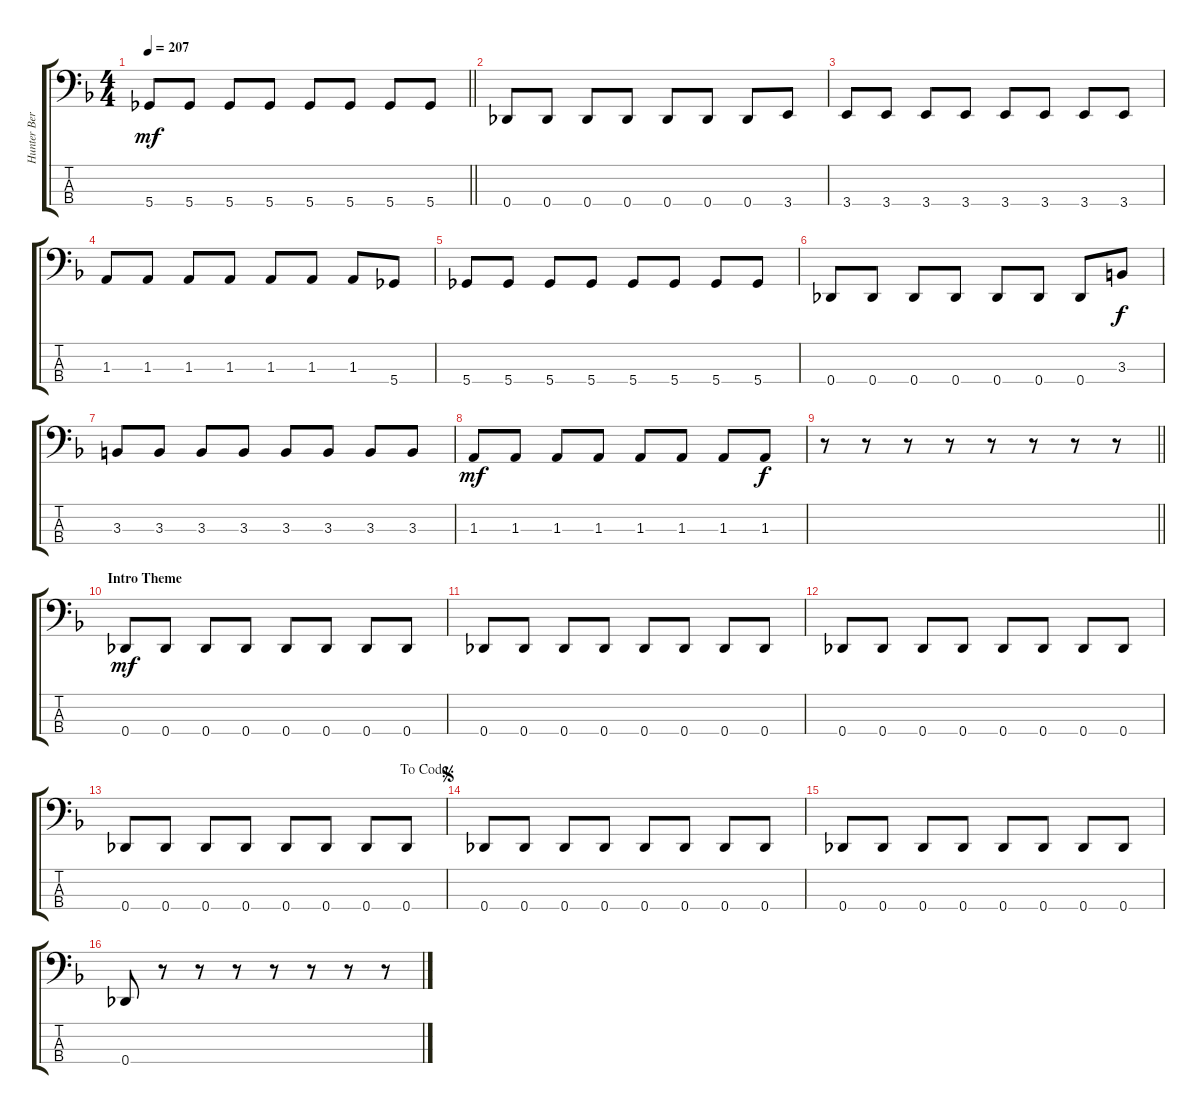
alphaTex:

\track ("Hunter Bergan" "Hunter Ber") {instrument electricbasspick}
\staff {score tabs}
\tuning (Gb2 Db2 Ab1 Db1) {hide}
\ts (4 4)
\tempo 207
\clef f4
\barLineRight lightlight
\ks f
5.4.8{dy mf} 5.4.8 5.4.8 5.4.8 5.4.8 5.4.8 5.4.8 5.4.8 |
0.4.8 0.4.8 0.4.8 0.4.8 0.4.8 0.4.8 0.4.8 3.4.8 |
3.4.8 3.4.8 3.4.8 3.4.8 3.4.8 3.4.8 3.4.8 3.4.8 |
1.3.8 1.3.8 1.3.8 1.3.8 1.3.8 1.3.8 1.3.8 5.4.8 |
5.4.8 5.4.8 5.4.8 5.4.8 5.4.8 5.4.8 5.4.8 5.4.8 |
0.4.8 0.4.8 0.4.8 0.4.8 0.4.8 0.4.8 0.4.8 3.3.8{dy f} |
3.3.8 3.3.8 3.3.8 3.3.8 3.3.8 3.3.8 3.3.8 3.3.8 |
1.3.8{dy mf} 1.3.8 1.3.8 1.3.8 1.3.8 1.3.8 1.3.8 1.3.8{dy f} |
\barLineRight lightlight
r.8 r.8 r.8 r.8 r.8 r.8 r.8 r.8 |
\section ("" "Intro Theme")
0.4.8{dy mf} 0.4.8 0.4.8 0.4.8 0.4.8 0.4.8 0.4.8 0.4.8 |
0.4.8 0.4.8 0.4.8 0.4.8 0.4.8 0.4.8 0.4.8 0.4.8 |
0.4.8 0.4.8 0.4.8 0.4.8 0.4.8 0.4.8 0.4.8 0.4.8 |
\jump dacoda
0.4.8 0.4.8 0.4.8 0.4.8 0.4.8 0.4.8 0.4.8 0.4.8 |
\jump segno
0.4.8 0.4.8 0.4.8 0.4.8 0.4.8 0.4.8 0.4.8 0.4.8 |
0.4.8 0.4.8 0.4.8 0.4.8 0.4.8 0.4.8 0.4.8 0.4.8 |
0.4.8 r.8 r.8 r.8 r.8 r.8 r.8 r.8
